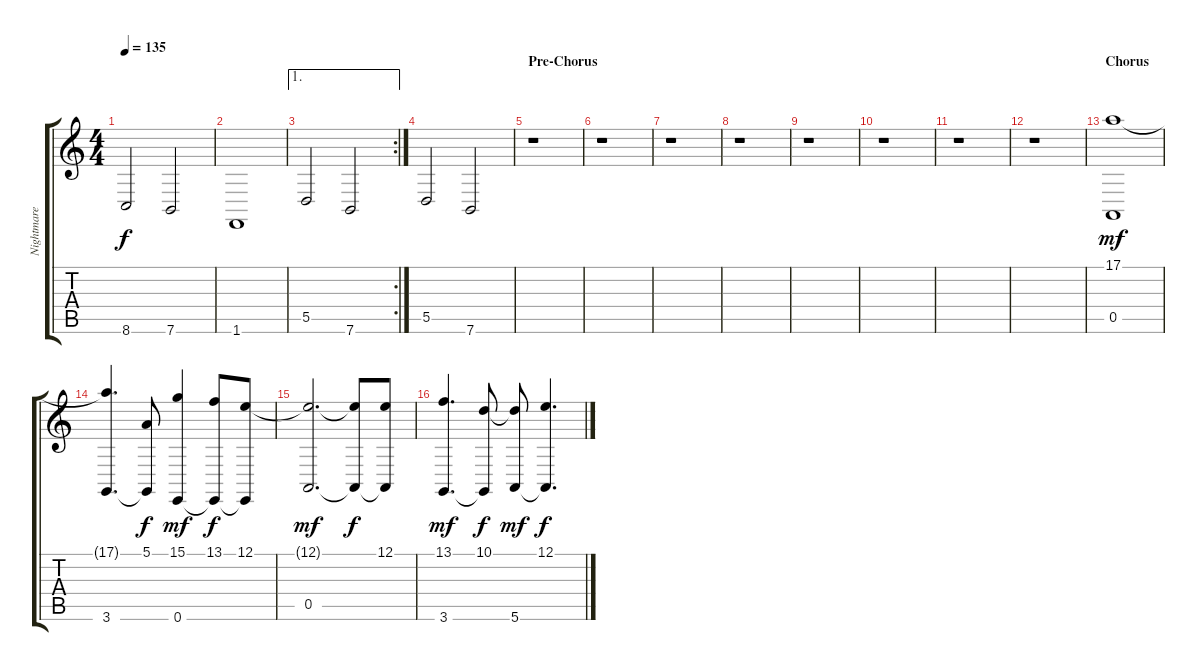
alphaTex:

\track ("Nightmare Industrie Synthétiseur 1" "Nightmare ") {instrument honkytonkpiano}
\staff {score tabs}
\tuning (E4 B3 G3 D3 A2 E2) {hide}
\ts (4 4)
\tempo 135
\clef g2
\ks c
8.6.2{dy f} 7.6.2 |
1.6.1 |
\ae 1
\rc 2
5.5.2 7.6.2 |
5.5.2 7.6.2 |
\section ("" "Pre-Chorus")
r.1 |
r.1 |
r.1 |
r.1 |
r.1 |
r.1 |
r.1 |
r.1 |
\section ("" "Chorus")
(17.1 0.5).1{dy mf} |
(17.1{t} 3.6).4{d} (5.1 3.6{t}).8{dy f} (15.1 0.6).4{dy mf} (13.1 0.6{t}).8{dy f} (12.1 0.6{t}).8 |
(12.1{t} 0.5).2{d dy mf} (12.1{t} 0.5{t}).8{dy f} (12.1 0.5{t}).8 |
(13.1 3.6).4{d dy mf} (10.1 3.6{t}).8{dy f} (10.1{t} 5.6).8{dy mf} (12.1 5.6{t}).4{d dy f}
